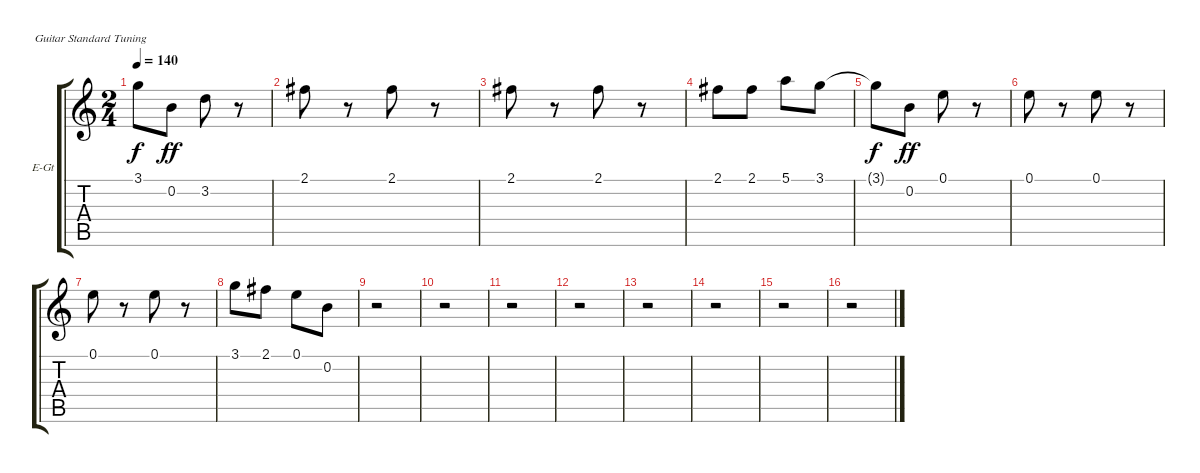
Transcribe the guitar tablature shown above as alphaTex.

\bracketExtendMode groupsimilarinstruments
\firstSystemTrackNameOrientation horizontal
\otherSystemsTrackNameOrientation horizontal
\track ("Гитара 2" "E-Gt") {instrument distortionguitar}
\staff {score tabs}
\tuning (E4 B3 G3 D3 A2 E2)
\ts (2 4)
\tempo 140
\clef g2
\ks c
3.1{t}.8{dy f} 0.2.8{dy ff} 3.2.8 r.8 |
2.1.8 r.8 2.1.8 r.8 |
2.1.8 r.8 2.1.8 r.8 |
2.1.8 2.1.8 5.1.8 3.1.8 |
3.1{t}.8{dy f} 0.2.8{dy ff} 0.1.8 r.8 |
0.1.8 r.8 0.1.8 r.8 |
0.1.8 r.8 0.1.8 r.8 |
3.1.8 2.1.8 0.1.8 0.2.8 |
r.2 |
r.2 |
r.2 |
r.2 |
r.2 |
r.2 |
r.2 |
r.2
